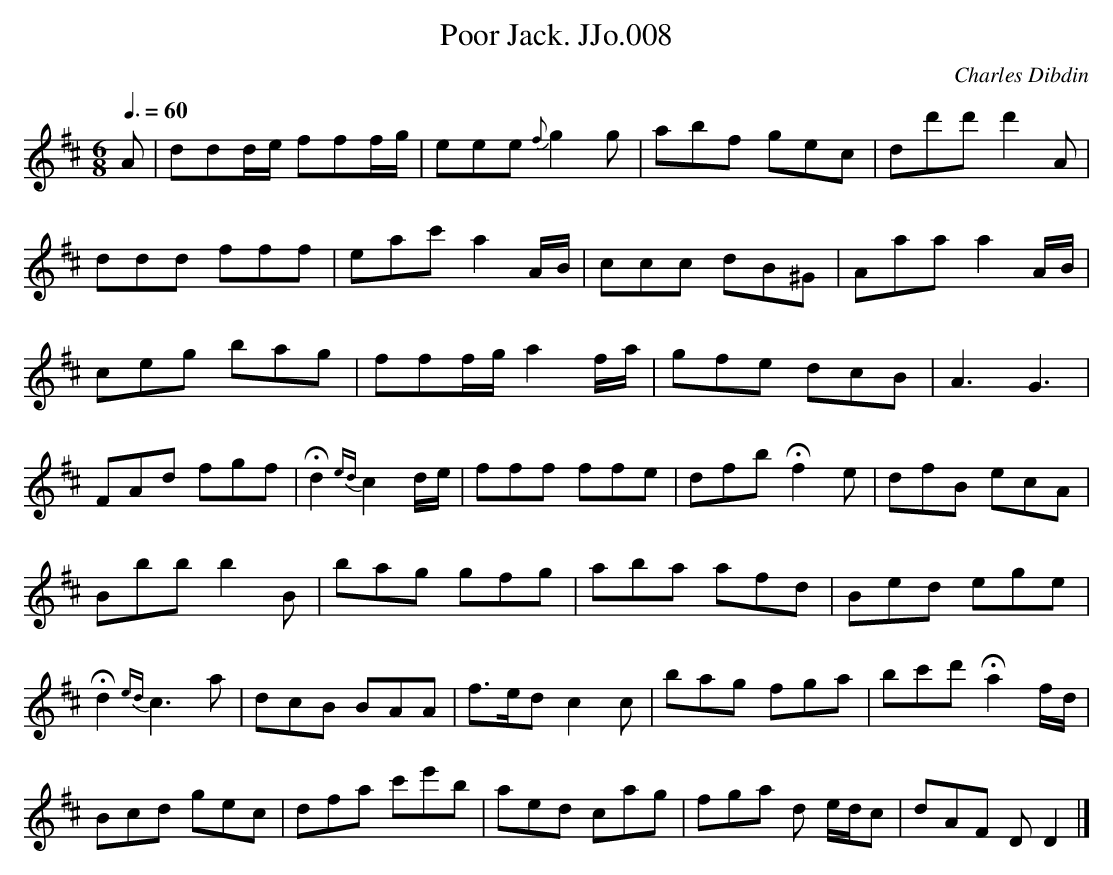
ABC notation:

X:1
T:Poor Jack. JJo.008
C:Charles Dibdin
M:6/8
L:1/8
Q:3/8=60
K:D
A|ddd/e/ fff/g/|eee {f}g2 g|abf gec|dd'd'd'2A|
ddd fff|eac'a2 A/B/|ccc dB^G|Aaaa2 A/B/|
ceg bag|fff/g/ a2f/a/|gfe dcB|A3G3|
FAd fgf|Hd2 {ed}c2d/e/|fff ffe|dfb Hf2 e|dfB ecA|
Bbbb2B|bag gfg|aba afd|Bed ege|
Hd2 {ed}c3a|dcB BAA|f>ed c2c|bag fga|bc'd'Ha2 f/d/|
Bcd gec|dfa c'e'b|aed cag|fga d e/d/c|dAF D D2|]
